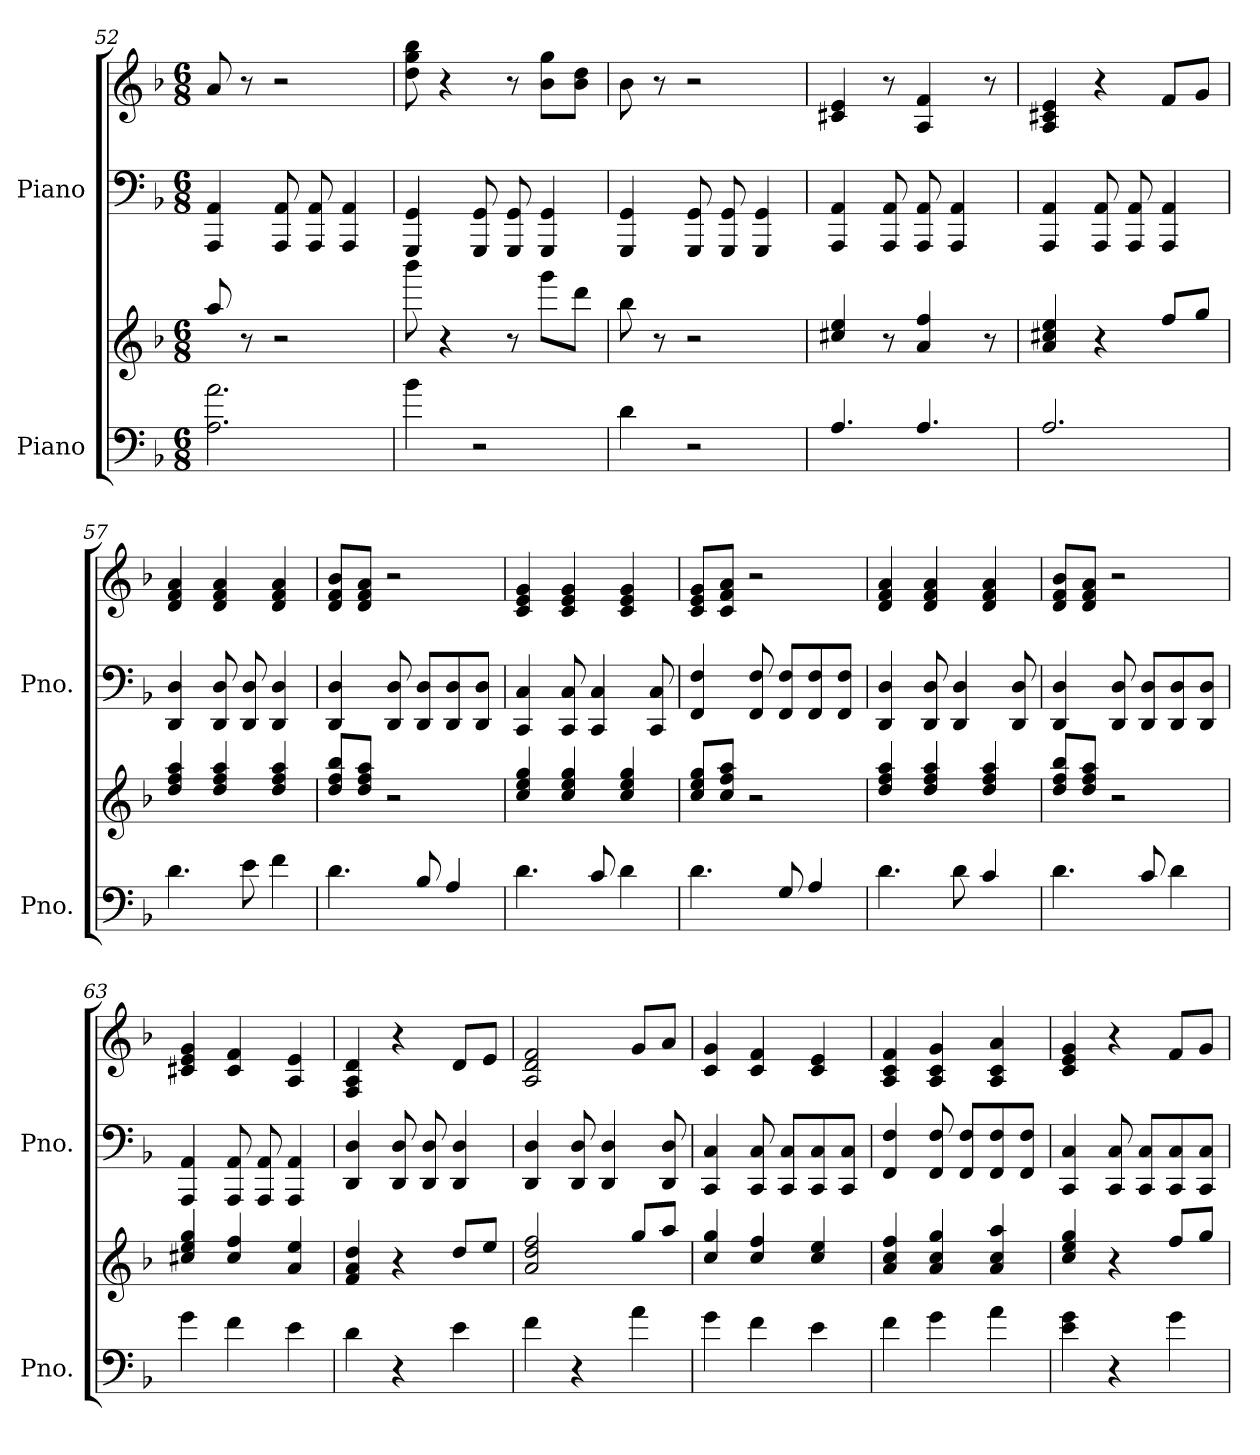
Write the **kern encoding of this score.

**kern	**kern	**kern	**kern
*part2	*part2	*part1	*part1
*staff4	*staff3	*staff2	*staff1
*I"Piano	*	*I"Piano	*
*I'Pno.	*	*I'Pno.	*
*clefF4	*clefG2	*clefF4	*clefG2
*k[b-]	*k[b-]	*k[b-]	*k[b-]
*M6/8	*M6/8	*M6/8	*M6/8
=52	=52	=52	=52
2.A\ 2.a\	8aa/	4AAA/ 4AA/	8a/
.	8r	.	8r
.	2r	8AAA/ 8AA/	2r
.	.	8AAA/ 8AA/	.
.	.	4AAA/ 4AA/	.
!!LO:LB:g=z
=53	=53	=53	=53
4b-\	8bbb-\	4GGG/ 4GG/	8dd\ 8gg\ 8bb-\
.	4r	.	4r
2r	.	8GGG/ 8GG/	.
.	8r	8GGG/ 8GG/	8r
.	8ggg\L	4GGG/ 4GG/	8b-\ 8gg\L
.	8ddd\J	.	8b-\ 8dd\J
=54	=54	=54	=54
4d\	8bb-\	4GGG/ 4GG/	8b-\
.	8r	.	8r
2r	2r	8GGG/ 8GG/	2r
.	.	8GGG/ 8GG/	.
.	.	4GGG/ 4GG/	.
=55	=55	=55	=55
4.A/	4cc#X/ 4ee/	4AAA/ 4AA/	4c#X/ 4e/
.	8r	8AAA/ 8AA/	8r
4.A/	4a/ 4ff/	8AAA/ 8AA/	4A/ 4f/
.	.	4AAA/ 4AA/	.
.	8r	.	8r
=56	=56	=56	=56
2.A/	4a/ 4cc#X/ 4ee/	4AAA/ 4AA/	4A/ 4c#X/ 4e/
.	4r	8AAA/ 8AA/	4r
.	.	8AAA/ 8AA/	.
.	8ff/L	4AAA/ 4AA/	8f/L
.	8gg/J	.	8g/J
=57	=57	=57	=57
4.d\	4dd/ 4ff/ 4aa/	4DD/ 4D/	4d/ 4f/ 4a/
.	4dd/ 4ff/ 4aa/	8DD/ 8D/	4d/ 4f/ 4a/
8e\	.	8DD/ 8D/	.
4f\	4dd/ 4ff/ 4aa/	4DD/ 4D/	4d/ 4f/ 4a/
!!LO:LB:g=z
=58	=58	=58	=58
4.d\	8dd/ 8ff/ 8bb-/L	4DD/ 4D/	8d/ 8f/ 8b-/L
.	8dd/ 8ff/ 8aa/J	.	8d/ 8f/ 8a/J
.	2r	8DD/ 8D/	2r
8B-/	.	8DD/ 8D/L	.
4A/	.	8DD/ 8D/	.
.	.	8DD/ 8D/J	.
=59	=59	=59	=59
4.d\	4cc/ 4ee/ 4gg/	4CC/ 4C/	4c/ 4e/ 4g/
.	4cc/ 4ee/ 4gg/	8CC/ 8C/	4c/ 4e/ 4g/
8c/	.	4CC/ 4C/	.
4d\	4cc/ 4ee/ 4gg/	.	4c/ 4e/ 4g/
.	.	8CC/ 8C/	.
=60	=60	=60	=60
4.d\	8cc/ 8ee/ 8gg/L	4FF/ 4F/	8c/ 8e/ 8g/L
.	8cc/ 8ff/ 8aa/J	.	8c/ 8f/ 8a/J
.	2r	8FF/ 8F/	2r
8G/	.	8FF/ 8F/L	.
4A/	.	8FF/ 8F/	.
.	.	8FF/ 8F/J	.
=61	=61	=61	=61
4.d\	4dd/ 4ff/ 4aa/	4DD/ 4D/	4d/ 4f/ 4a/
.	4dd/ 4ff/ 4aa/	8DD/ 8D/	4d/ 4f/ 4a/
8d\	.	4DD/ 4D/	.
4c/	4dd/ 4ff/ 4aa/	.	4d/ 4f/ 4a/
.	.	8DD/ 8D/	.
=62	=62	=62	=62
4.d\	8dd/ 8ff/ 8bb-/L	4DD/ 4D/	8d/ 8f/ 8b-/L
.	8dd/ 8ff/ 8aa/J	.	8d/ 8f/ 8a/J
.	2r	8DD/ 8D/	2r
8c/	.	8DD/ 8D/L	.
4d\	.	8DD/ 8D/	.
.	.	8DD/ 8D/J	.
!!LO:PB:g=z
=63	=63	=63	=63
4g\	4cc#X/ 4ee/ 4gg/	4AAA/ 4AA/	4c#X/ 4e/ 4g/
4f\	4cc#/ 4ff/	8AAA/ 8AA/	4c#/ 4f/
.	.	8AAA/ 8AA/	.
4e\	4a/ 4ee/	4AAA/ 4AA/	4A/ 4e/
=64	=64	=64	=64
4d\	4f/ 4a/ 4dd/	4DD/ 4D/	4F/ 4A/ 4d/
4r	4r	8DD/ 8D/	4r
.	.	8DD/ 8D/	.
4e\	8dd/L	4DD/ 4D/	8d/L
.	8ee/J	.	8e/J
=65	=65	=65	=65
4f\	2a/ 2dd/ 2ff/	4DD/ 4D/	2A/ 2d/ 2f/
4r	.	8DD/ 8D/	.
.	.	4DD/ 4D/	.
4a\	8gg/L	.	8g/L
.	8aa/J	8DD/ 8D/	8a/J
=66	=66	=66	=66
4g\	4cc/ 4gg/	4CC/ 4C/	4c/ 4g/
4f\	4cc/ 4ff/	8CC/ 8C/	4c/ 4f/
.	.	8CC/ 8C/L	.
4e\	4cc/ 4ee/	8CC/ 8C/	4c/ 4e/
.	.	8CC/ 8C/J	.
=67	=67	=67	=67
4f\	4a/ 4cc/ 4ff/	4FF/ 4F/	4A/ 4c/ 4f/
4g\	4a/ 4cc/ 4gg/	8FF/ 8F/	4A/ 4c/ 4g/
.	.	8FF/ 8F/L	.
4a\	4a/ 4cc/ 4aa/	8FF/ 8F/	4A/ 4c/ 4a/
.	.	8FF/ 8F/J	.
!!LO:LB:g=z
=68	=68	=68	=68
4e\ 4g\	4cc/ 4ee/ 4gg/	4CC/ 4C/	4c/ 4e/ 4g/
4r	4r	8CC/ 8C/	4r
.	.	8CC/ 8C/L	.
4g\	8ff/L	8CC/ 8C/	8f/L
.	8gg/J	8CC/ 8C/J	8g/J
=	=	=	=
*-	*-	*-	*-
